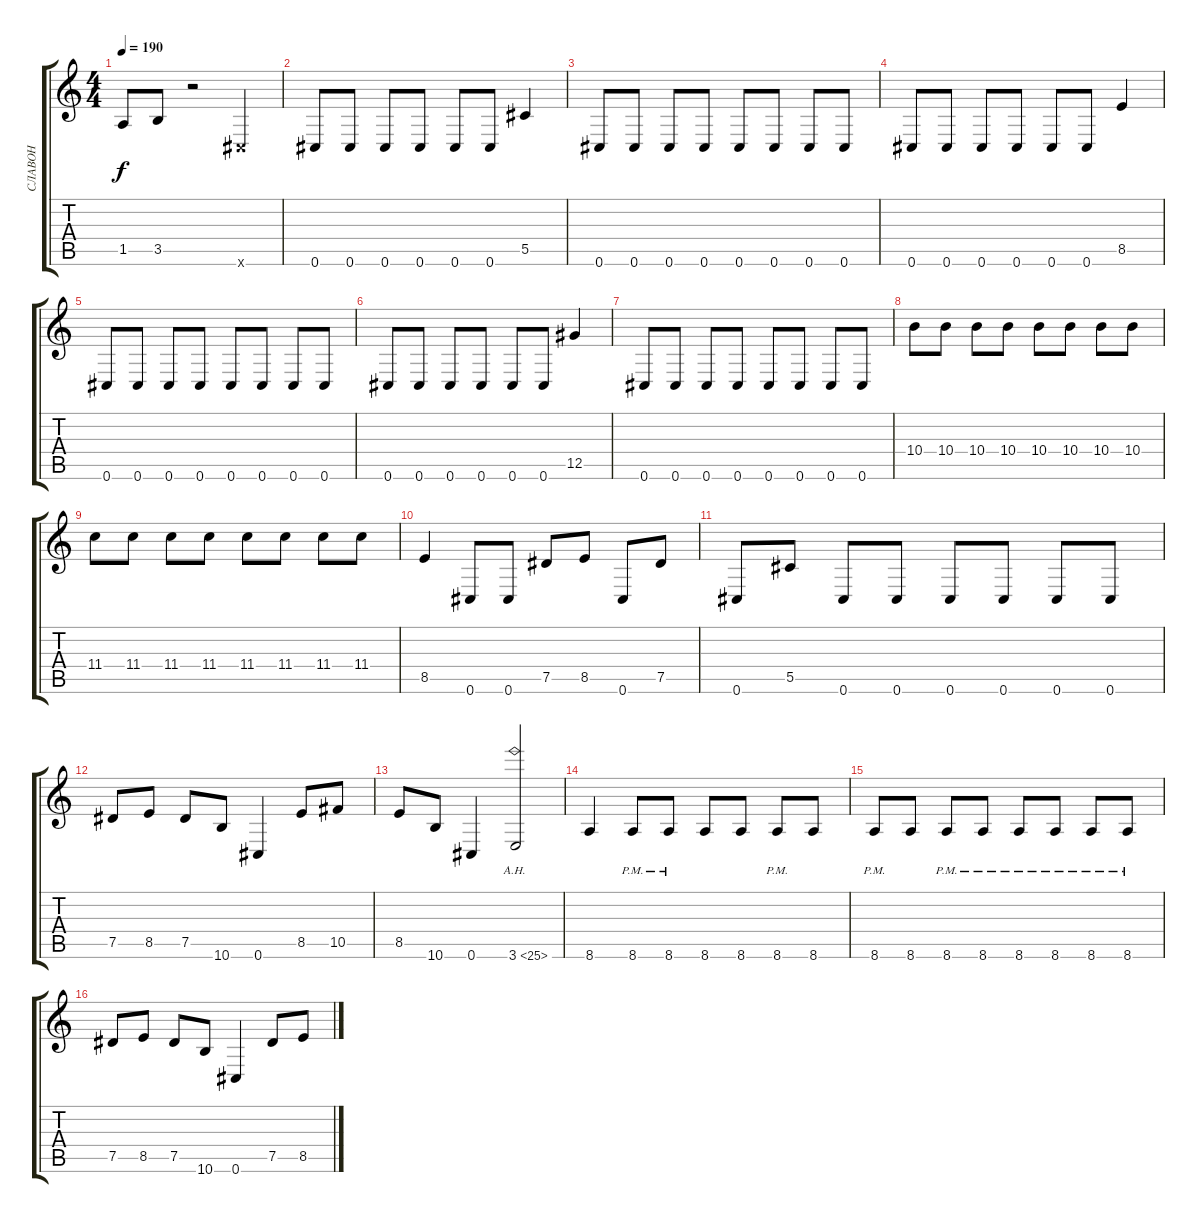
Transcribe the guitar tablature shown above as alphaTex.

\track ("СЛАВОН" "СЛАВОН") {instrument distortionguitar}
\staff {score tabs}
\tuning (Eb4 Bb3 Gb3 Db3 Ab2 Db2) {hide}
\ts (4 4)
\tempo 190
\clef g2
\ks c
1.5.8{dy f} 3.5.8 r.2 0.6{x}.4 |
0.6.8 0.6.8 0.6.8 0.6.8 0.6.8 0.6.8 5.5.4 |
0.6.8 0.6.8 0.6.8 0.6.8 0.6.8 0.6.8 0.6.8 0.6.8 |
0.6.8 0.6.8 0.6.8 0.6.8 0.6.8 0.6.8 8.5.4 |
0.6.8 0.6.8 0.6.8 0.6.8 0.6.8 0.6.8 0.6.8 0.6.8 |
0.6.8 0.6.8 0.6.8 0.6.8 0.6.8 0.6.8 12.5.4 |
0.6.8 0.6.8 0.6.8 0.6.8 0.6.8 0.6.8 0.6.8 0.6.8 |
10.4.8 10.4.8 10.4.8 10.4.8 10.4.8 10.4.8 10.4.8 10.4.8 |
11.4.8 11.4.8 11.4.8 11.4.8 11.4.8 11.4.8 11.4.8 11.4.8 |
8.5.4 0.6.8 0.6.8 7.5.8 8.5.8 0.6.8 7.5.8 |
0.6.8 5.5.8 0.6.8 0.6.8 0.6.8 0.6.8 0.6.8 0.6.8 |
7.5.8 8.5.8 7.5.8 10.6.8 0.6.4 8.5.8 10.5.8 |
8.5.8 10.6.8 0.6.4 3.6{ah 22}.2 |
8.6.4 8.6{pm}.8 8.6{pm}.8 8.6.8 8.6.8 8.6{pm}.8 8.6.8 |
8.6{pm}.8 8.6.8 8.6{pm}.8 8.6{pm}.8 8.6{pm}.8 8.6{pm}.8 8.6{pm}.8 8.6{pm}.8 |
7.5.8 8.5.8 7.5.8 10.6.8 0.6.4 7.5.8 8.5.8
